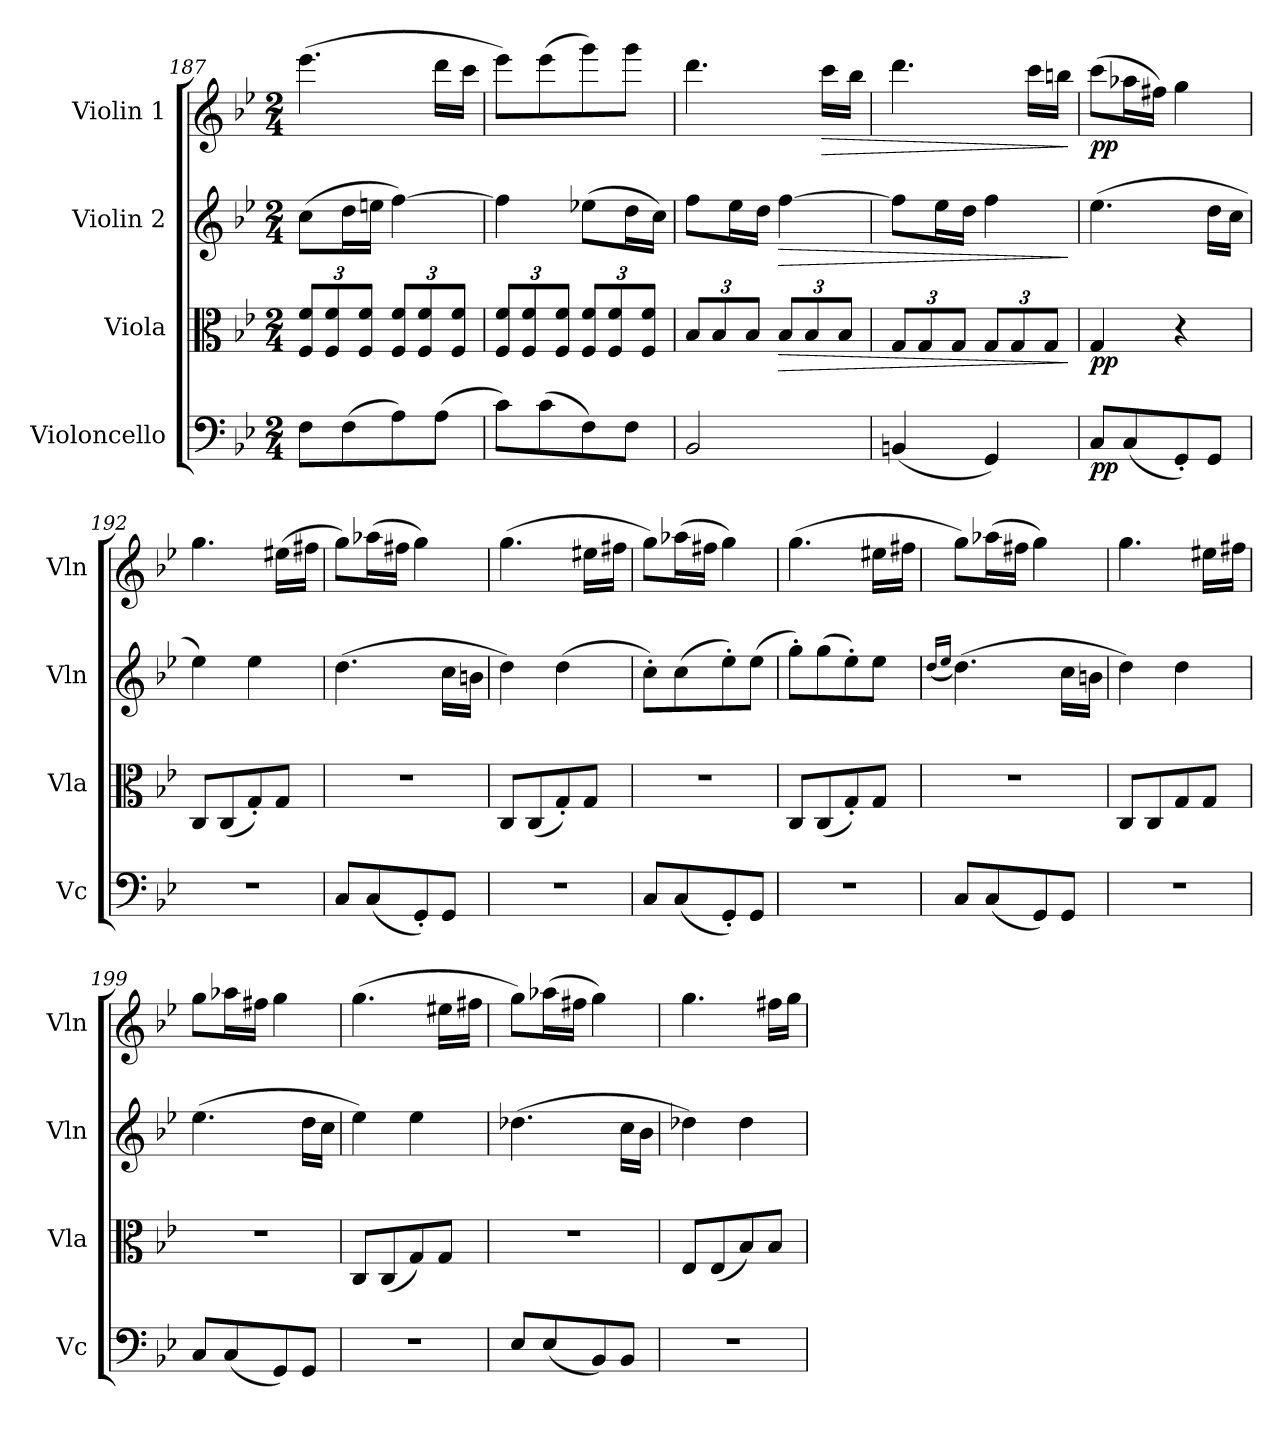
**kern	**dynam	**kern	**dynam	**kern	**dynam	**kern	**dynam
*part4	*part4	*part3	*part3	*part2	*part2	*part1	*part1
*staff4	*staff4	*staff3	*staff3	*staff2	*staff2	*staff1	*staff1
*I"Violoncello	*	*I"Viola	*	*I"Violin 2	*	*I"Violin 1	*
*I'Vc	*	*I'Vla	*	*I'Vln	*	*I'Vln	*
*clefF4	*	*clefC3	*	*clefG2	*	*clefG2	*
*k[b-e-]	*	*k[b-e-]	*	*k[b-e-]	*	*k[b-e-]	*
*M2/4	*	*M2/4	*	*M2/4	*	*M2/4	*
*	*	*Xbrackettup	*	*	*	*	*
=187	=187	=187	=187	=187	=187	=187	=187
8F\L	.	12F/ 12f/L	.	(8cc\L	.	(4.eee-\	.
.	.	12F/ 12f/	.	.	.	.	.
(>8F\	.	.	.	16dd\L	.	.	.
.	.	12F/ 12f/J	.	.	.	.	.
.	.	.	.	16een\JJ	.	.	.
8A\)	.	12F/ 12f/L	.	[>4ff\)	.	.	.
.	.	12F/ 12f/	.	.	.	.	.
(>8A\J	.	.	.	.	.	16ddd\LL	.
.	.	12F/ 12f/J	.	.	.	.	.
.	.	.	.	.	.	16ccc\JJ	.
=188	=188	=188	=188	=188	=188	=188	=188
8c\L)	.	12F/ 12f/L	.	4ff\]	.	8eee-\L)	.
.	.	12F/ 12f/	.	.	.	.	.
(>8c\	.	.	.	.	.	(8eee-\	.
.	.	12F/ 12f/J	.	.	.	.	.
8F\)	.	12F/ 12f/L	.	(8ee-X\L	.	8ggg\)	.
.	.	12F/ 12f/	.	.	.	.	.
8F\J	.	.	.	16dd\L	.	8ggg\J	.
.	.	12F/ 12f/J	.	.	.	.	.
.	.	.	.	16cc\JJ)	.	.	.
!!LO:LB:g=z
=189	=189	=189	=189	=189	=189	=189	=189
*^	*	*	*	*	*	*	*
2BB-/	4ryy	.	12B-/L	.	8ff\L	.	4.ddd\	.
.	.	.	12B-/	.	.	.	.	.
.	.	.	.	.	16ee-\L	.	.	.
.	.	.	12B-/J	.	.	.	.	.
.	.	.	.	.	16dd\JJ	.	.	.
!	!	!	!	!LO:HP:b	!	!LO:HP:b	!	!
.	4ryy	.	12B-/L	>	[>4ff\	>	.	.
.	.	.	12B-/	.	.	.	.	.
!	!	!	!	!	!	!	!	!LO:HP:b
.	.	.	.	.	.	.	16ccc\LL	>
.	.	.	12B-/J	.	.	.	.	.
.	.	.	.	.	.	.	16bb-\JJ	.
*v	*v	*	*	*	*	*	*	*
=190	=190	=190	=190	=190	=190	=190	=190
(<4BBn/	.	12G/L	.	8ff\L]	.	4.ddd\	.
.	.	12G/	.	.	.	.	.
.	.	.	.	16ee-\L	.	.	.
.	.	12G/J	.	.	.	.	.
.	.	.	.	16dd\JJ	.	.	.
4GG/)	.	12G/L	.	4ff\	.	.	.
.	.	12G/	.	.	.	.	.
.	.	.	.	.	.	16ccc\LL	.
.	.	12G/J	.	.	.	.	.
.	.	.	.	.	.	16bbn\JJ	.
.	.	.	]	.	]	.	]
=191	=191	=191	=191	=191	=191	=191	=191
!	!LO:DY:b	!	!LO:DY:b	!	!LO:DY:b	!	!
!	!	!	!	!	!LO:DY:n=1:b	!	!LO:DY:b
8C/L	pp	4G/	pp	(4.ee-\	p other-dynamics	(8ccc\L	pp
(<8C/	.	.	.	.	.	16aa-X\L	.
.	.	.	.	.	.	16ff#X\JJ)	.
8GG'/)	.	4r	.	.	.	4gg\	.
8GG/J	.	.	.	16dd\LL	.	.	.
.	.	.	.	16cc\JJ	.	.	.
=192	=192	=192	=192	=192	=192	=192	=192
2r	.	8C/L	.	4ee-\)	.	4.gg\	.
.	.	(8C/	.	.	.	.	.
.	.	8G'/)	.	4ee-\	.	.	.
.	.	8G/J	.	.	.	(16ee#X\LL	.
.	.	.	.	.	.	16ff#X\JJ	.
=193	=193	=193	=193	=193	=193	=193	=193
8C/L	.	2r	.	(4.dd\	.	8gg\L)	.
(<8C/	.	.	.	.	.	(16aa-X\L	.
.	.	.	.	.	.	16ff#X\JJ	.
8GG'/)	.	.	.	.	.	4gg\)	.
8GG/J	.	.	.	16cc\LL	.	.	.
.	.	.	.	16bn\JJ	.	.	.
=194	=194	=194	=194	=194	=194	=194	=194
2r	.	8C/L	.	4dd\)	.	(4.gg\	.
.	.	(8C/	.	.	.	.	.
.	.	8G'/)	.	(4dd\	.	.	.
.	.	8G/J	.	.	.	16ee#X\LL	.
.	.	.	.	.	.	16ff#X\JJ	.
!!LO:LB:g=z
=195	=195	=195	=195	=195	=195	=195	=195
8C/L	.	2r	.	8cc'\L)	.	8gg\L)	.
(<8C/	.	.	.	(8cc\	.	(16aa-X\L	.
.	.	.	.	.	.	16ff#X\JJ	.
8GG'/)	.	.	.	8ee-'\)	.	4gg\)	.
8GG/J	.	.	.	(8ee-\J	.	.	.
=196	=196	=196	=196	=196	=196	=196	=196
2r	.	8C/L	.	8gg'\L)	.	(4.gg\	.
.	.	(8C/	.	(8gg\	.	.	.
.	.	8G'/)	.	8ee-'\)	.	.	.
.	.	8G/J	.	8ee-\J	.	16ee#X\LL	.
.	.	.	.	.	.	16ff#X\JJ	.
=197	=197	=197	=197	=197	=197	=197	=197
.	.	.	.	(16qdd/LL	.	.	.
.	.	.	.	16qee-/JJ	.	.	.
8C/L	.	2r	.	(4.dd\)	.	8gg\L)	.
(<8C/	.	.	.	.	.	(16aa-X\L	.
.	.	.	.	.	.	16ff#X\JJ	.
8GG/)	.	.	.	.	.	4gg\)	.
8GG/J	.	.	.	16cc\LL	.	.	.
.	.	.	.	16bn\JJ	.	.	.
!!LO:PB:g=z
=198	=198	=198	=198	=198	=198	=198	=198
2r	.	8C/L	.	4dd\)	.	4.gg\	.
.	.	8C/	.	.	.	.	.
.	.	8G/	.	4dd\	.	.	.
.	.	8G/J	.	.	.	16ee#X\LL	.
.	.	.	.	.	.	16ff#X\JJ	.
=199	=199	=199	=199	=199	=199	=199	=199
8C/L	.	2r	.	(4.ee-\	.	8gg\L	.
(<8C/	.	.	.	.	.	16aa-X\L	.
.	.	.	.	.	.	16ff#X\JJ	.
8GG/)	.	.	.	.	.	4gg\	.
8GG/J	.	.	.	16dd\LL	.	.	.
.	.	.	.	16cc\JJ	.	.	.
=200	=200	=200	=200	=200	=200	=200	=200
2r	.	8C/L	.	4ee-\)	.	(4.gg\	.
.	.	(8C/	.	.	.	.	.
.	.	8G/)	.	4ee-\	.	.	.
.	.	8G/J	.	.	.	16ee#X\LL	.
.	.	.	.	.	.	16ff#X\JJ	.
=201	=201	=201	=201	=201	=201	=201	=201
8E-/L	.	2r	.	(4.dd-X\	.	8gg\L)	.
(<8E-/	.	.	.	.	.	(16aa-X\L	.
.	.	.	.	.	.	16ff#X\JJ	.
8BB-/)	.	.	.	.	.	4gg\)	.
8BB-/J	.	.	.	16cc\LL	.	.	.
.	.	.	.	16b-\JJ	.	.	.
=202	=202	=202	=202	=202	=202	=202	=202
2r	.	8E-/L	.	4dd-X\)	.	4.gg\	.
.	.	(8E-/	.	.	.	.	.
.	.	8B-/)	.	4dd-\	.	.	.
.	.	8B-/J	.	.	.	16ff#X\LL	.
.	.	.	.	.	.	16gg\JJ	.
=	=	=	=	=	=	=	=
*-	*-	*-	*-	*-	*-	*-	*-
